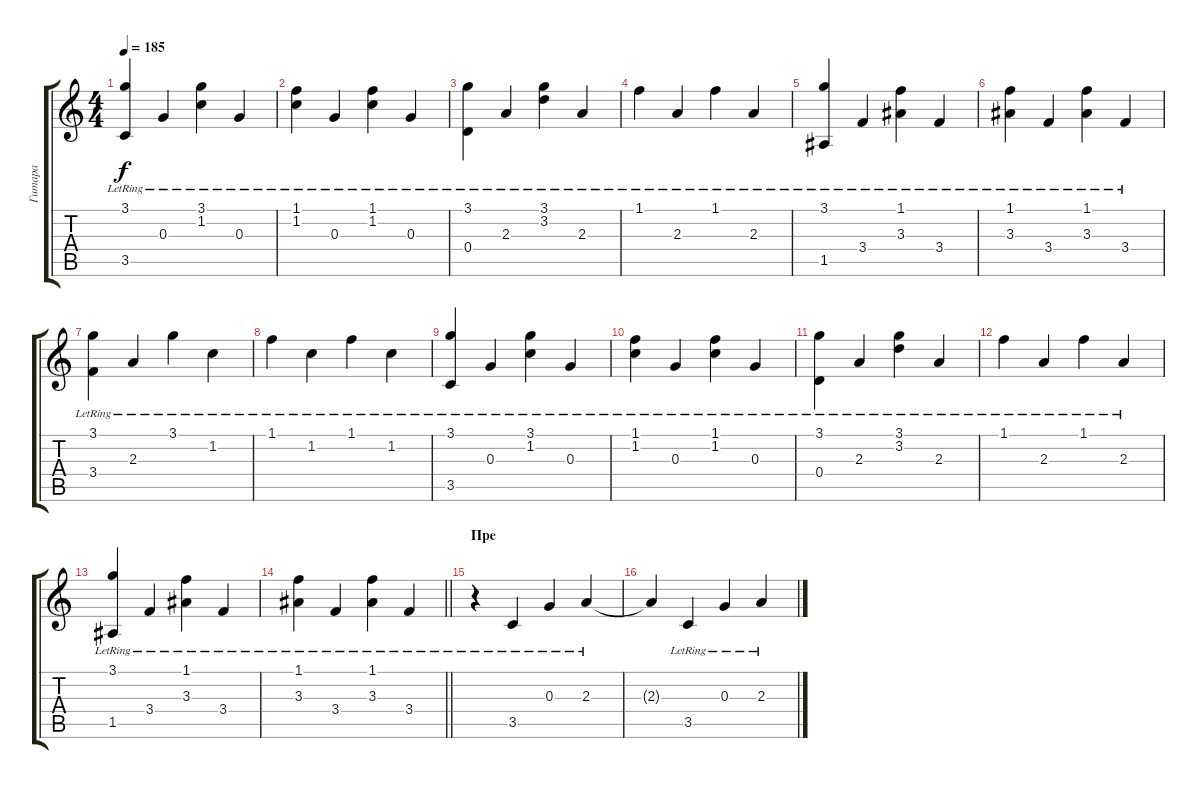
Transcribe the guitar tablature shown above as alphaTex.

\track ("Гитара" "Гитара") {instrument acousticguitarsteel}
\staff {score tabs}
\tuning (E4 B3 G3 D3 A2 E2) {hide}
\ts (4 4)
\tempo 185
\clef g2
\ks c
(3.1{lr} 3.5{lr}).4{dy f} 0.3{lr}.4 (3.1{lr} 1.2{lr}).4 0.3{lr}.4 |
(1.1{lr} 1.2{lr}).4 0.3{lr}.4 (1.1{lr} 1.2{lr}).4 0.3{lr}.4 |
(3.1{lr} 0.4{lr}).4 2.3{lr}.4 (3.1{lr} 3.2{lr}).4 2.3{lr}.4 |
1.1{lr}.4 2.3{lr}.4 1.1{lr}.4 2.3{lr}.4 |
(3.1{lr} 1.5{lr}).4 3.4{lr}.4 (1.1{lr} 3.3{lr}).4 3.4{lr}.4 |
(1.1{lr} 3.3{lr}).4 3.4{lr}.4 (1.1{lr} 3.3{lr}).4 3.4{lr}.4 |
(3.1{lr} 3.4{lr}).4 2.3{lr}.4 3.1{lr}.4 1.2{lr}.4 |
1.1{lr}.4 1.2{lr}.4 1.1{lr}.4 1.2{lr}.4 |
(3.1{lr} 3.5{lr}).4 0.3{lr}.4 (3.1{lr} 1.2{lr}).4 0.3{lr}.4 |
(1.1{lr} 1.2{lr}).4 0.3{lr}.4 (1.1{lr} 1.2{lr}).4 0.3{lr}.4 |
(3.1{lr} 0.4{lr}).4 2.3{lr}.4 (3.1{lr} 3.2{lr}).4 2.3{lr}.4 |
1.1{lr}.4 2.3{lr}.4 1.1{lr}.4 2.3{lr}.4 |
(3.1{lr} 1.5{lr}).4 3.4{lr}.4 (1.1{lr} 3.3{lr}).4 3.4{lr}.4 |
\barLineRight lightlight
(1.1{lr} 3.3{lr}).4 3.4{lr}.4 (1.1{lr} 3.3{lr}).4 3.4{lr}.4 |
\section ("" "Пре")
r.4 3.5{lr}.4 0.3{lr}.4 2.3{lr}.4 |
2.3{t}.4 3.5{lr}.4 0.3{lr}.4 2.3{lr}.4
